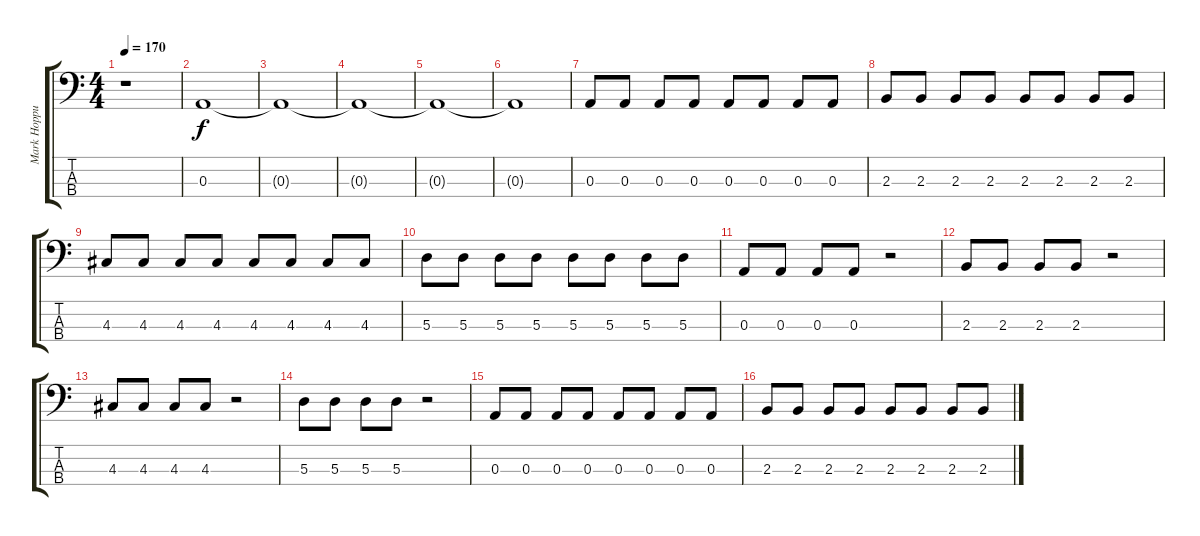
\track ("Mark Hoppus" "Mark Hoppu") {instrument electricbasspick}
\staff {score tabs}
\tuning (G2 D2 A1 E1) {hide}
\ts (4 4)
\tempo 170
\clef f4
\ks c
r.1{dy f instrument electricbasspick} |
0.3.1 |
0.3{t}.1 |
0.3{t}.1 |
0.3{t}.1 |
\section ("" "")
0.3{t}.1 |
0.3.8 0.3.8 0.3.8 0.3.8 0.3.8 0.3.8 0.3.8 0.3.8 |
2.3.8 2.3.8 2.3.8 2.3.8 2.3.8 2.3.8 2.3.8 2.3.8 |
4.3.8 4.3.8 4.3.8 4.3.8 4.3.8 4.3.8 4.3.8 4.3.8 |
5.3.8 5.3.8 5.3.8 5.3.8 5.3.8 5.3.8 5.3.8 5.3.8 |
0.3.8 0.3.8 0.3.8 0.3.8 r.2 |
2.3.8 2.3.8 2.3.8 2.3.8 r.2 |
4.3.8 4.3.8 4.3.8 4.3.8 r.2 |
5.3.8 5.3.8 5.3.8 5.3.8 r.2 |
0.3.8 0.3.8 0.3.8 0.3.8 0.3.8 0.3.8 0.3.8 0.3.8 |
2.3.8 2.3.8 2.3.8 2.3.8 2.3.8 2.3.8 2.3.8 2.3.8
